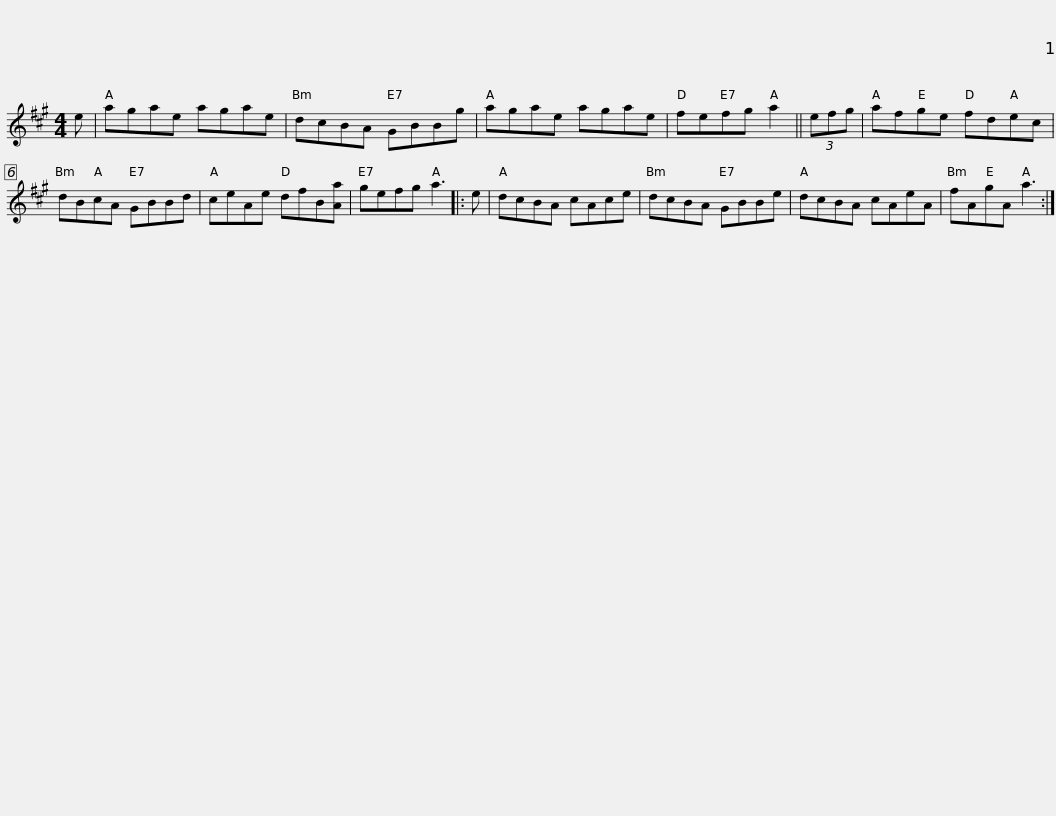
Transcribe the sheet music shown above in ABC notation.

X:1
L:1/8
M:4/4
I:linebreak $
K:A
V:1 treble
V:1
 e | agae agae | dcBA GBBg | agae agae | fefg a2 || %5
 (3efg | afge fdec |$ dBcA GBBd | ceAe dfB[Aa] | gefg a3 |: %10
 e | dcBA cAce | dcBA GBBe |$ dcBA cAeA | fAgA a3 :| %15
